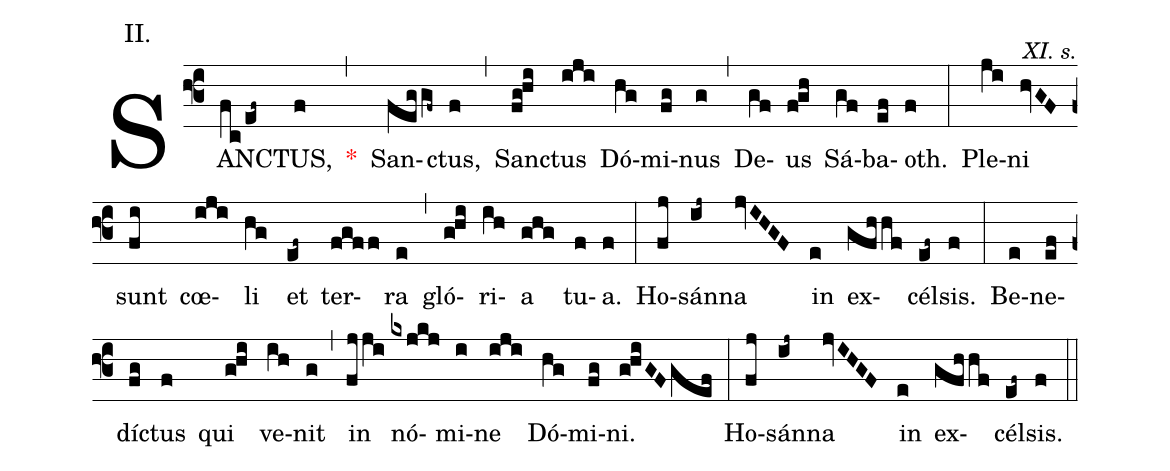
annotation:II.;
commentary:XI. s.;
office-part:Kyriale;
%%
(f3) SAN(fc/ef~)CTUS,(f) <v>\red{*}</v>(,) San(feg/gf~)ctus,(f) (,) San(fg!hi)ctus(iji) Dó(hg)mi(fg)nus(g) (,) De(gf)us(f!gh) Sá(gf)ba(ef)oth.(f) (:) Ple(ji)ni(hvGF) sunt(fi) cœ(iji)li(hg) et(ef~) ter(fgff)ra(e) (,) gló(g!hi)ri(ih)a(ghg) tu(f)a.(f) (:) Ho(fj)sán(ij~)na(jvIHGF) in(e) ex(gfhhf)cél(ef~)sis.(f) (:) Be(e)ne(ef)díc(fg)tus(f) qui(g!hi) ve(ih)nit(g) (,) in(fjji) nó(kxjkj)mi(i)ne(iji) Dó(hg)mi(fg)ni.(g!hiGFgef) (:) Ho(fj)sán(ij~)na(jvIHGF) in(e) ex(gfhhf)cél(ef~)sis.(f) (::)
